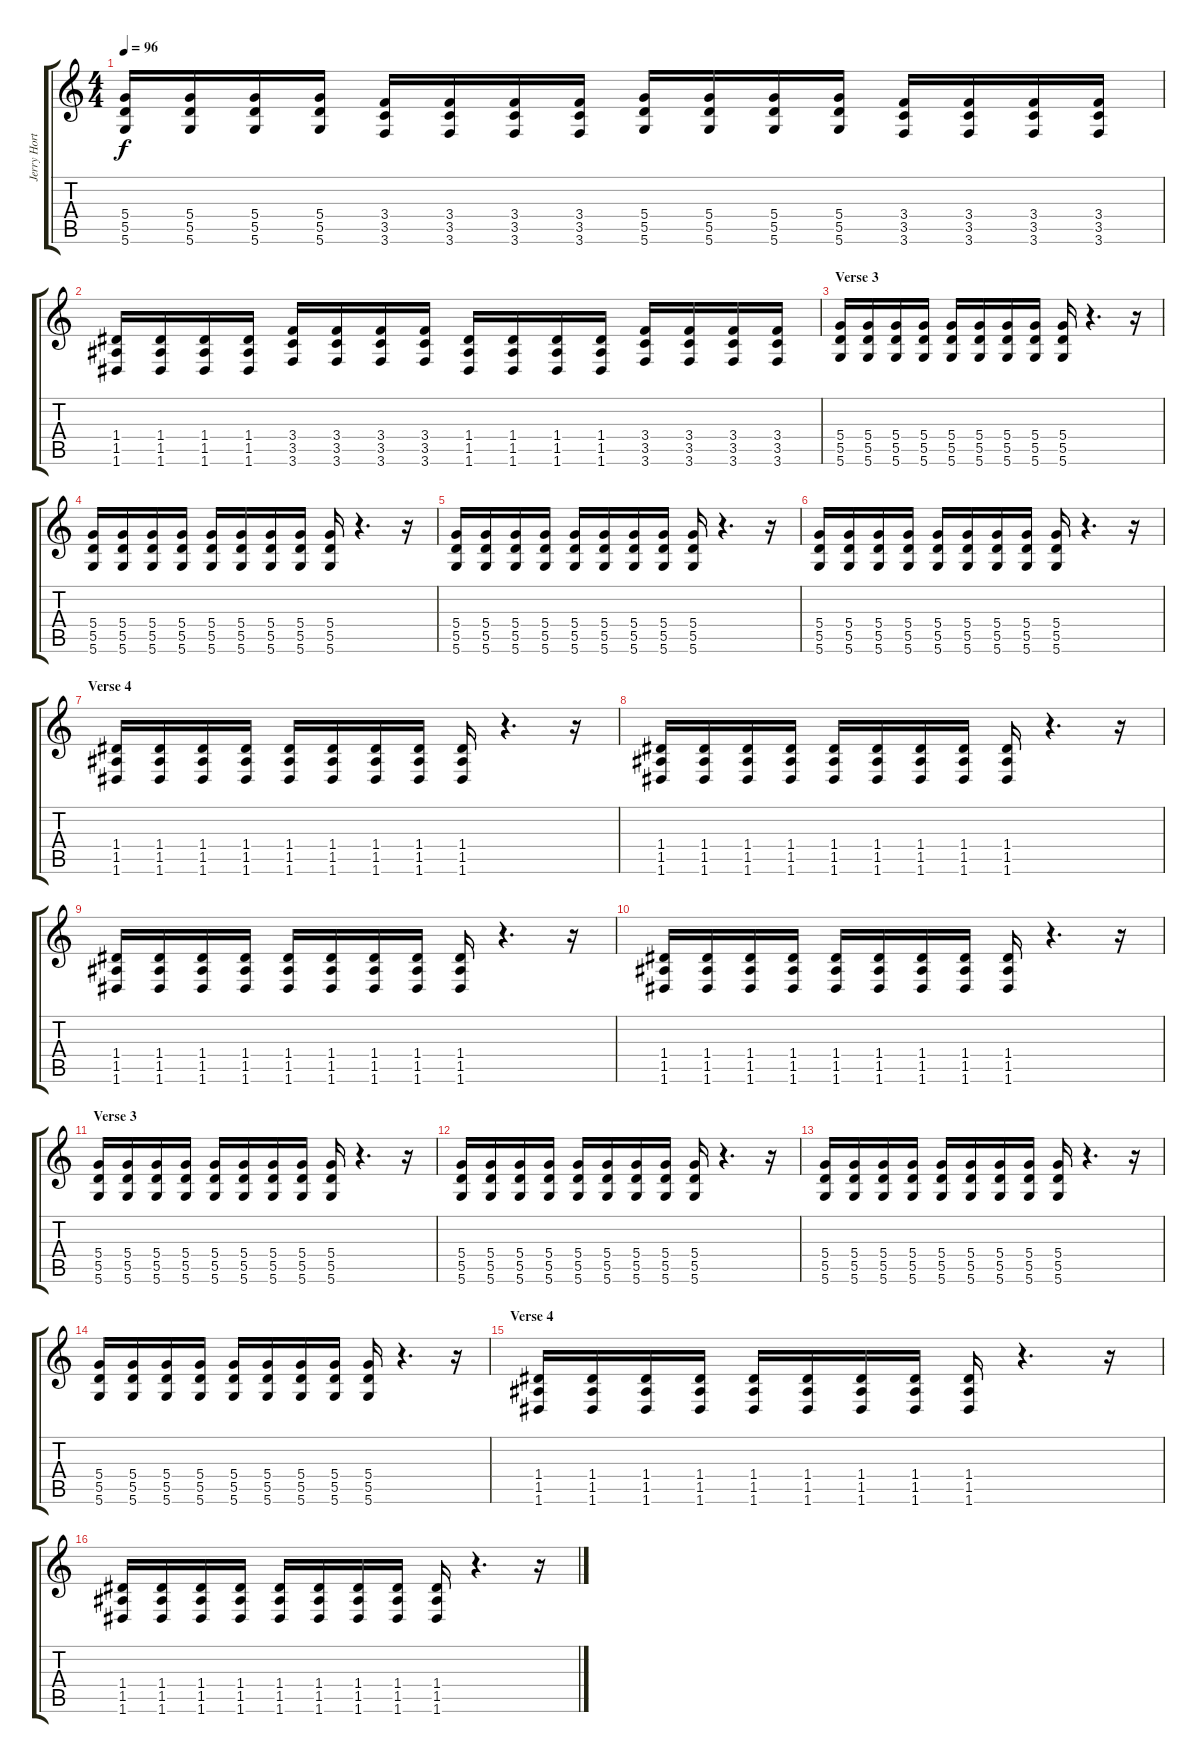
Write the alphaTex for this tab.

\track ("Jerry Horton" "Jerry Hort") {instrument distortionguitar}
\staff {score tabs}
\tuning (E4 B3 G3 D3 A2 D2) {hide}
\ts (4 4)
\tempo 96
\clef g2
\ks c
(5.4 5.5 5.6).16{dy f} (5.4 5.5 5.6).16 (5.4 5.5 5.6).16 (5.4 5.5 5.6).16 (3.4 3.5 3.6).16 (3.4 3.5 3.6).16 (3.4 3.5 3.6).16 (3.4 3.5 3.6).16 (5.4 5.5 5.6).16 (5.4 5.5 5.6).16 (5.4 5.5 5.6).16 (5.4 5.5 5.6).16 (3.4 3.5 3.6).16 (3.4 3.5 3.6).16 (3.4 3.5 3.6).16 (3.4 3.5 3.6).16 |
(1.4 1.5 1.6).16 (1.4 1.5 1.6).16 (1.4 1.5 1.6).16 (1.4 1.5 1.6).16 (3.4 3.5 3.6).16 (3.4 3.5 3.6).16 (3.4 3.5 3.6).16 (3.4 3.5 3.6).16 (1.4 1.5 1.6).16 (1.4 1.5 1.6).16 (1.4 1.5 1.6).16 (1.4 1.5 1.6).16 (3.4 3.5 3.6).16 (3.4 3.5 3.6).16 (3.4 3.5 3.6).16 (3.4 3.5 3.6).16 |
\section ("" "Verse 3")
(5.4 5.5 5.6).16 (5.4 5.5 5.6).16 (5.4 5.5 5.6).16 (5.4 5.5 5.6).16 (5.4 5.5 5.6).16 (5.4 5.5 5.6).16 (5.4 5.5 5.6).16 (5.4 5.5 5.6).16 (5.4 5.5 5.6).16 r.4{d} r.16 |
(5.4 5.5 5.6).16 (5.4 5.5 5.6).16 (5.4 5.5 5.6).16 (5.4 5.5 5.6).16 (5.4 5.5 5.6).16 (5.4 5.5 5.6).16 (5.4 5.5 5.6).16 (5.4 5.5 5.6).16 (5.4 5.5 5.6).16 r.4{d} r.16 |
(5.4 5.5 5.6).16 (5.4 5.5 5.6).16 (5.4 5.5 5.6).16 (5.4 5.5 5.6).16 (5.4 5.5 5.6).16 (5.4 5.5 5.6).16 (5.4 5.5 5.6).16 (5.4 5.5 5.6).16 (5.4 5.5 5.6).16 r.4{d} r.16 |
(5.4 5.5 5.6).16 (5.4 5.5 5.6).16 (5.4 5.5 5.6).16 (5.4 5.5 5.6).16 (5.4 5.5 5.6).16 (5.4 5.5 5.6).16 (5.4 5.5 5.6).16 (5.4 5.5 5.6).16 (5.4 5.5 5.6).16 r.4{d} r.16 |
\section ("" "Verse 4")
(1.4 1.5 1.6).16 (1.4 1.5 1.6).16 (1.4 1.5 1.6).16 (1.4 1.5 1.6).16 (1.4 1.5 1.6).16 (1.4 1.5 1.6).16 (1.4 1.5 1.6).16 (1.4 1.5 1.6).16 (1.4 1.5 1.6).16 r.4{d} r.16 |
(1.4 1.5 1.6).16 (1.4 1.5 1.6).16 (1.4 1.5 1.6).16 (1.4 1.5 1.6).16 (1.4 1.5 1.6).16 (1.4 1.5 1.6).16 (1.4 1.5 1.6).16 (1.4 1.5 1.6).16 (1.4 1.5 1.6).16 r.4{d} r.16 |
(1.4 1.5 1.6).16 (1.4 1.5 1.6).16 (1.4 1.5 1.6).16 (1.4 1.5 1.6).16 (1.4 1.5 1.6).16 (1.4 1.5 1.6).16 (1.4 1.5 1.6).16 (1.4 1.5 1.6).16 (1.4 1.5 1.6).16 r.4{d} r.16 |
(1.4 1.5 1.6).16 (1.4 1.5 1.6).16 (1.4 1.5 1.6).16 (1.4 1.5 1.6).16 (1.4 1.5 1.6).16 (1.4 1.5 1.6).16 (1.4 1.5 1.6).16 (1.4 1.5 1.6).16 (1.4 1.5 1.6).16 r.4{d} r.16 |
\section ("" "Verse 3")
(5.4 5.5 5.6).16 (5.4 5.5 5.6).16 (5.4 5.5 5.6).16 (5.4 5.5 5.6).16 (5.4 5.5 5.6).16 (5.4 5.5 5.6).16 (5.4 5.5 5.6).16 (5.4 5.5 5.6).16 (5.4 5.5 5.6).16 r.4{d} r.16 |
(5.4 5.5 5.6).16 (5.4 5.5 5.6).16 (5.4 5.5 5.6).16 (5.4 5.5 5.6).16 (5.4 5.5 5.6).16 (5.4 5.5 5.6).16 (5.4 5.5 5.6).16 (5.4 5.5 5.6).16 (5.4 5.5 5.6).16 r.4{d} r.16 |
(5.4 5.5 5.6).16 (5.4 5.5 5.6).16 (5.4 5.5 5.6).16 (5.4 5.5 5.6).16 (5.4 5.5 5.6).16 (5.4 5.5 5.6).16 (5.4 5.5 5.6).16 (5.4 5.5 5.6).16 (5.4 5.5 5.6).16 r.4{d} r.16 |
(5.4 5.5 5.6).16 (5.4 5.5 5.6).16 (5.4 5.5 5.6).16 (5.4 5.5 5.6).16 (5.4 5.5 5.6).16 (5.4 5.5 5.6).16 (5.4 5.5 5.6).16 (5.4 5.5 5.6).16 (5.4 5.5 5.6).16 r.4{d} r.16 |
\section ("" "Verse 4")
(1.4 1.5 1.6).16 (1.4 1.5 1.6).16 (1.4 1.5 1.6).16 (1.4 1.5 1.6).16 (1.4 1.5 1.6).16 (1.4 1.5 1.6).16 (1.4 1.5 1.6).16 (1.4 1.5 1.6).16 (1.4 1.5 1.6).16 r.4{d} r.16 |
(1.4 1.5 1.6).16 (1.4 1.5 1.6).16 (1.4 1.5 1.6).16 (1.4 1.5 1.6).16 (1.4 1.5 1.6).16 (1.4 1.5 1.6).16 (1.4 1.5 1.6).16 (1.4 1.5 1.6).16 (1.4 1.5 1.6).16 r.4{d} r.16
